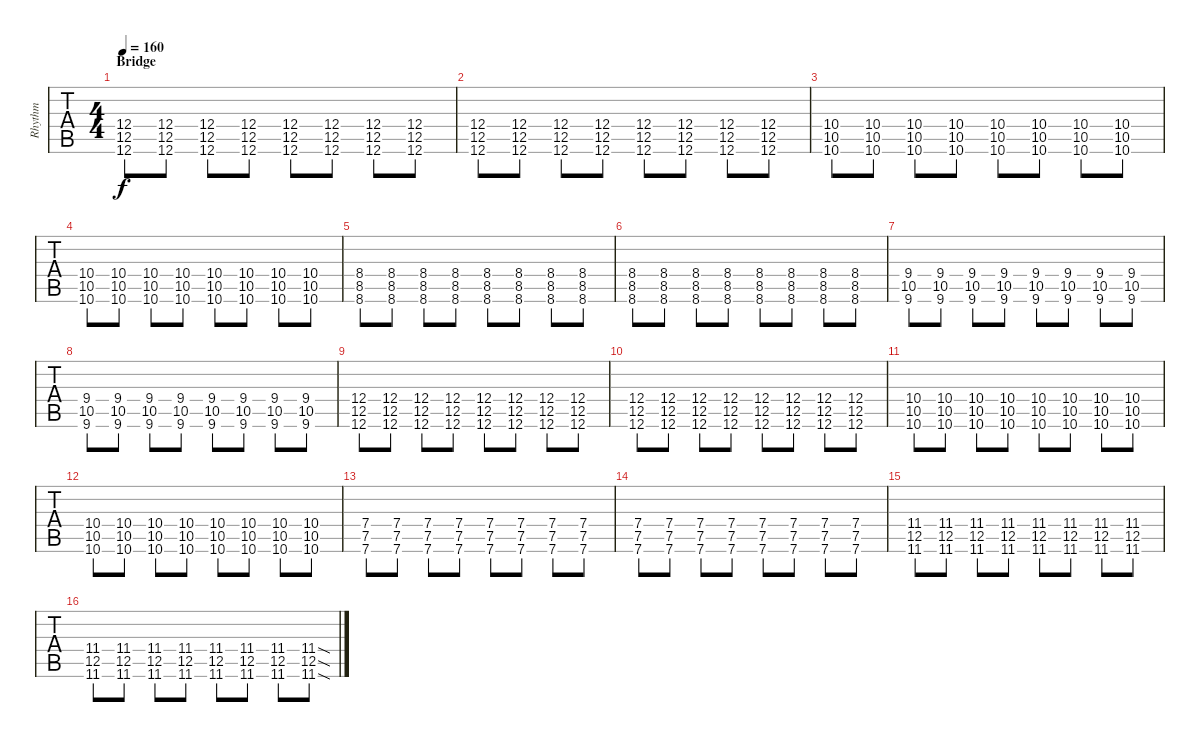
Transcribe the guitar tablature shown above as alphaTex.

\track ("Rhythm" "Rhythm") {instrument distortionguitar}
\staff {tabs}
\tuning (Eb4 Bb3 Gb3 Db3 Ab2 Db2) {hide}
\ts (4 4)
\section ("" "Bridge")
\tempo 160
\clef g2
\ks c
(12.4 12.5 12.6).8{dy f} (12.4 12.5 12.6).8 (12.4 12.5 12.6).8 (12.4 12.5 12.6).8 (12.4 12.5 12.6).8 (12.4 12.5 12.6).8 (12.4 12.5 12.6).8 (12.4 12.5 12.6).8 |
(12.4 12.5 12.6).8 (12.4 12.5 12.6).8 (12.4 12.5 12.6).8 (12.4 12.5 12.6).8 (12.4 12.5 12.6).8 (12.4 12.5 12.6).8 (12.4 12.5 12.6).8 (12.4 12.5 12.6).8 |
(10.4 10.5 10.6).8 (10.4 10.5 10.6).8 (10.4 10.5 10.6).8 (10.4 10.5 10.6).8 (10.4 10.5 10.6).8 (10.4 10.5 10.6).8 (10.4 10.5 10.6).8 (10.4 10.5 10.6).8 |
(10.4 10.5 10.6).8 (10.4 10.5 10.6).8 (10.4 10.5 10.6).8 (10.4 10.5 10.6).8 (10.4 10.5 10.6).8 (10.4 10.5 10.6).8 (10.4 10.5 10.6).8 (10.4 10.5 10.6).8 |
(8.4 8.5 8.6).8 (8.4 8.5 8.6).8 (8.4 8.5 8.6).8 (8.4 8.5 8.6).8 (8.4 8.5 8.6).8 (8.4 8.5 8.6).8 (8.4 8.5 8.6).8 (8.4 8.5 8.6).8 |
(8.4 8.5 8.6).8 (8.4 8.5 8.6).8 (8.4 8.5 8.6).8 (8.4 8.5 8.6).8 (8.4 8.5 8.6).8 (8.4 8.5 8.6).8 (8.4 8.5 8.6).8 (8.4 8.5 8.6).8 |
(9.4 10.5 9.6).8 (9.4 10.5 9.6).8 (9.4 10.5 9.6).8 (9.4 10.5 9.6).8 (9.4 10.5 9.6).8 (9.4 10.5 9.6).8 (9.4 10.5 9.6).8 (9.4 10.5 9.6).8 |
(9.4 10.5 9.6).8 (9.4 10.5 9.6).8 (9.4 10.5 9.6).8 (9.4 10.5 9.6).8 (9.4 10.5 9.6).8 (9.4 10.5 9.6).8 (9.4 10.5 9.6).8 (9.4 10.5 9.6).8 |
(12.4 12.5 12.6).8 (12.4 12.5 12.6).8 (12.4 12.5 12.6).8 (12.4 12.5 12.6).8 (12.4 12.5 12.6).8 (12.4 12.5 12.6).8 (12.4 12.5 12.6).8 (12.4 12.5 12.6).8 |
(12.4 12.5 12.6).8 (12.4 12.5 12.6).8 (12.4 12.5 12.6).8 (12.4 12.5 12.6).8 (12.4 12.5 12.6).8 (12.4 12.5 12.6).8 (12.4 12.5 12.6).8 (12.4 12.5 12.6).8 |
(10.4 10.5 10.6).8 (10.4 10.5 10.6).8 (10.4 10.5 10.6).8 (10.4 10.5 10.6).8 (10.4 10.5 10.6).8 (10.4 10.5 10.6).8 (10.4 10.5 10.6).8 (10.4 10.5 10.6).8 |
(10.4 10.5 10.6).8 (10.4 10.5 10.6).8 (10.4 10.5 10.6).8 (10.4 10.5 10.6).8 (10.4 10.5 10.6).8 (10.4 10.5 10.6).8 (10.4 10.5 10.6).8 (10.4 10.5 10.6).8 |
(7.4 7.5 7.6).8 (7.4 7.5 7.6).8 (7.4 7.5 7.6).8 (7.4 7.5 7.6).8 (7.4 7.5 7.6).8 (7.4 7.5 7.6).8 (7.4 7.5 7.6).8 (7.4 7.5 7.6).8 |
(7.4 7.5 7.6).8 (7.4 7.5 7.6).8 (7.4 7.5 7.6).8 (7.4 7.5 7.6).8 (7.4 7.5 7.6).8 (7.4 7.5 7.6).8 (7.4 7.5 7.6).8 (7.4 7.5 7.6).8 |
(11.4 12.5 11.6).8 (11.4 12.5 11.6).8 (11.4 12.5 11.6).8 (11.4 12.5 11.6).8 (11.4 12.5 11.6).8 (11.4 12.5 11.6).8 (11.4 12.5 11.6).8 (11.4 12.5 11.6).8 |
(11.4 12.5 11.6).8 (11.4 12.5 11.6).8 (11.4 12.5 11.6).8 (11.4 12.5 11.6).8 (11.4 12.5 11.6).8 (11.4 12.5 11.6).8 (11.4 12.5 11.6).8 (11.4{sod} 12.5{sod} 11.6{sod}).8
